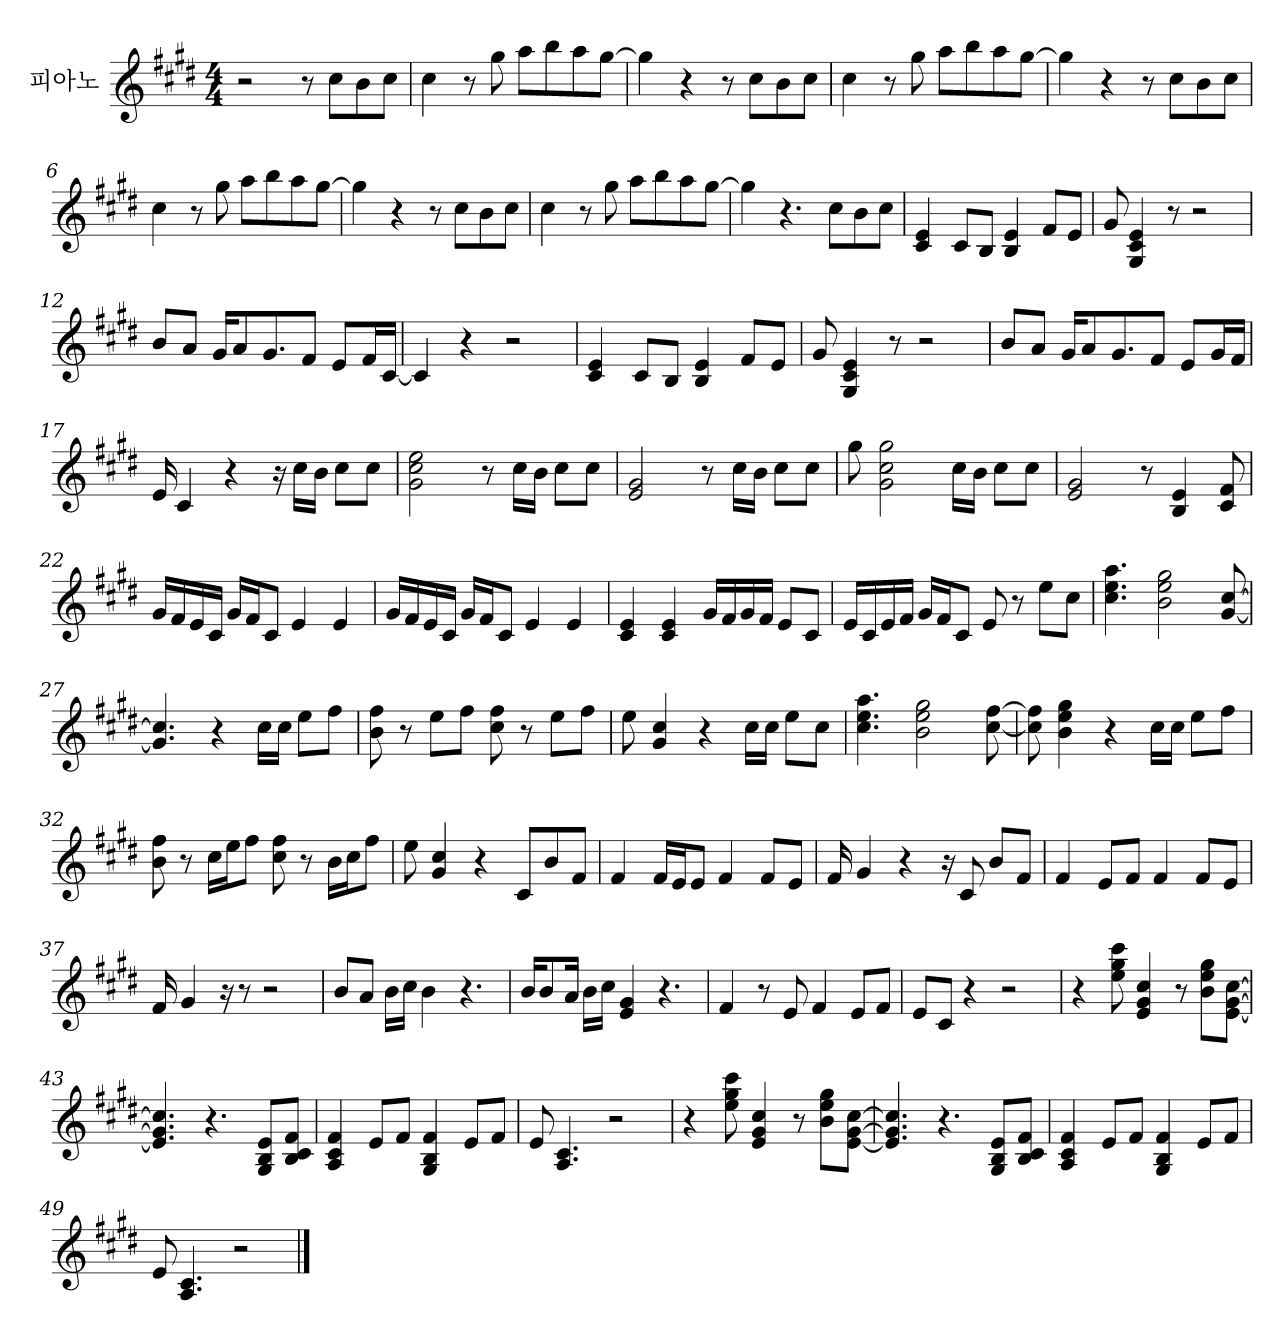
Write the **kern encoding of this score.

**kern
*part1
*staff1
*I"피아노
*clefG2
*k[f#c#g#d#]
*M4/4
*MM130
=1
2r
8r
8cc#\L
8b\
8cc#\J
=2
4cc#\
8r
8gg#\
8aa\L
8bb\
8aa\
[8gg#\J
=3
4gg#\]
4r
8r
8cc#\L
8b\
8cc#\J
=4
4cc#\
8r
8gg#\
8aa\L
8bb\
8aa\
[8gg#\J
=5
4gg#\]
4r
8r
8cc#\L
8b\
8cc#\J
=6
4cc#\
8r
8gg#\
8aa\L
8bb\
8aa\
[8gg#\J
=7
4gg#\]
4r
8r
8cc#\L
8b\
8cc#\J
=8
4cc#\
8r
8gg#\
8aa\L
8bb\
8aa\
[8gg#\J
=9
4gg#\]
4.r
8cc#\L
8b\
8cc#\J
=10
4c#/ 4e/
8c#/L
8B/J
4B/ 4e/
8f#/L
8e/J
=11
8g#/
4G#/ 4c#/ 4e/
8r
2r
=12
8b/L
8a/J
16g#/KL
8a/
8.g#/
8f#/J
8e/L
16f#/L
[16c#/JJ
=13
4c#/]
4r
2r
=14
4c#/ 4e/
8c#/L
8B/J
4B/ 4e/
8f#/L
8e/J
=15
8g#/
4G#/ 4c#/ 4e/
8r
2r
=16
8b/L
8a/J
16g#/KL
8a/
8.g#/
8f#/J
8e/L
16g#/L
16f#/JJ
=17
16e/
4c#/
4r
16r
16cc#\LL
16b\JJ
8cc#\L
8cc#\J
=18
2g#\ 2cc#\ 2ee\
8r
16cc#\LL
16b\JJ
8cc#\L
8cc#\J
=19
2e/ 2g#/
8r
16cc#\LL
16b\JJ
8cc#\L
8cc#\J
=20
8gg#\
2g#\ 2cc#\ 2gg#\
16cc#\LL
16b\JJ
8cc#\L
8cc#\J
=21
2e/ 2g#/
8r
4B/ 4e/
8c#/ 8f#/
=22
16g#/LL
16f#/
16e/
16c#/JJ
16g#/LL
16f#/J
8c#/J
4e/
4e/
=23
16g#/LL
16f#/
16e/
16c#/JJ
16g#/LL
16f#/J
8c#/J
4e/
4e/
=24
4c#/ 4e/
4c#/ 4e/
16g#/LL
16f#/
16g#/
16f#/JJ
8e/L
8c#/J
=25
16e/LL
16c#/
16e/
16f#/JJ
16g#/LL
16f#/J
8c#/J
8e/
8r
8ee\L
8cc#\J
=26
4.cc#\ 4.ee\ 4.aa\
2b\ 2ee\ 2gg#\
[8g#/ [8cc#/
=27
4.g#/] 4.cc#/]
4r
16cc#\LL
16cc#\JJ
8ee\L
8ff#\J
=28
8b\ 8ff#\
8r
8ee\L
8ff#\J
8cc#\ 8ff#\
8r
8ee\L
8ff#\J
=29
8ee\
4g#/ 4cc#/
4r
16cc#\LL
16cc#\JJ
8ee\L
8cc#\J
=30
4.cc#\ 4.ee\ 4.aa\
2b\ 2ee\ 2gg#\
[8cc#\ [8ff#\
=31
8cc#\] 8ff#\]
4b\ 4ee\ 4gg#\
4r
16cc#\LL
16cc#\JJ
8ee\L
8ff#\J
=32
8b\ 8ff#\
8r
16cc#\LL
16ee\J
8ff#\J
8cc#\ 8ff#\
8r
16b\LL
16cc#\J
8ff#\J
=33
8ee\
4g#/ 4cc#/
4r
8c#/L
8b/
8f#/J
=34
4f#/
16f#/LL
16e/J
8e/J
4f#/
8f#/L
8e/J
=35
16f#/
4g#/
4r
16r
8c#/
8b/L
8f#/J
=36
4f#/
8e/L
8f#/J
4f#/
8f#/L
8e/J
=37
16f#/
4g#/
16r
8r
2r
=38
8b/L
8a/J
16b\LL
16cc#\JJ
4b\
4.r
=39
16b/KL
8b/
16a/Jk
16b\LL
16cc#\JJ
4e/ 4g#/
4.r
=40
4f#/
8r
8e/
4f#/
8e/L
8f#/J
=41
8e/L
8c#/J
4r
2r
=42
4r
8ee\ 8gg#\ 8ccc#\
4e/ 4g#/ 4cc#/
8r
8b\ 8ee\ 8gg#\L
[8e\ [8g#\ [8cc#\J
=43
4.e/] 4.g#/] 4.cc#/]
4.r
8G#/ 8B/ 8e/L
8B/ 8c#/ 8f#/J
=44
4A/ 4c#/ 4f#/
8e/L
8f#/J
4G#/ 4B/ 4f#/
8e/L
8f#/J
=45
8e/
4.A/ 4.c#/
2r
=46
4r
8ee\ 8gg#\ 8ccc#\
4e/ 4g#/ 4cc#/
8r
8b\ 8ee\ 8gg#\L
[8e\ [8g#\ [8cc#\J
=47
4.e/] 4.g#/] 4.cc#/]
4.r
8G#/ 8B/ 8e/L
8B/ 8c#/ 8f#/J
=48
4A/ 4c#/ 4f#/
8e/L
8f#/J
4G#/ 4B/ 4f#/
8e/L
8f#/J
=49
8e/
4.A/ 4.c#/
2r
==
*-
